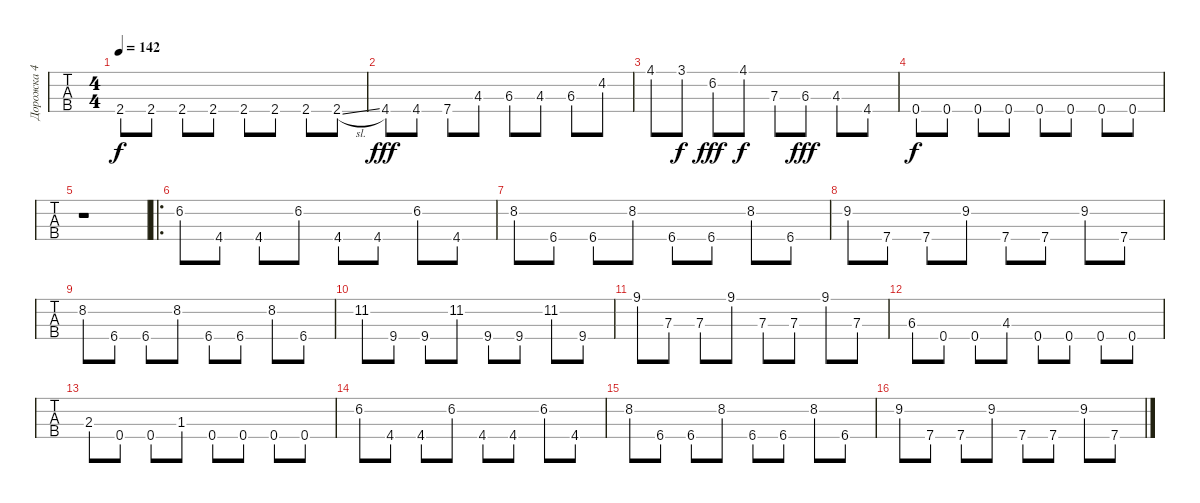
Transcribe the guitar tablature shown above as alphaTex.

\track ("Дорожка 4" "Дорожка 4") {instrument electricbassfinger}
\staff {tabs}
\tuning (G2 D2 A1 E1) {hide}
\ts (4 4)
\tempo 142
\clef f4
\ks c
2.4.8{dy f} 2.4.8 2.4.8 2.4.8 2.4.8 2.4.8 2.4.8 2.4{sl}.8 |
4.4.8{dy fff} 4.4.8 7.4.8 4.3.8 6.3.8 4.3.8 6.3.8 4.2.8 |
4.1.8 3.1.8{dy f} 6.2.8{dy fff} 4.1.8{dy f} 7.3.8 6.3.8{dy fff} 4.3.8 4.4.8 |
0.4.8{dy f} 0.4.8 0.4.8 0.4.8 0.4.8 0.4.8 0.4.8 0.4{st}.8 |
r.1 |
\ro
6.2.8 4.4.8 4.4.8 6.2.8 4.4.8 4.4.8 6.2.8 4.4.8 |
8.2.8 6.4.8 6.4.8 8.2.8 6.4.8 6.4.8 8.2.8 6.4.8 |
9.2.8 7.4.8 7.4.8 9.2.8 7.4.8 7.4.8 9.2.8 7.4.8 |
8.2.8 6.4.8 6.4.8 8.2.8 6.4.8 6.4.8 8.2.8 6.4.8 |
11.2.8 9.4.8 9.4.8 11.2.8 9.4.8 9.4.8 11.2.8 9.4.8 |
9.1.8 7.3.8 7.3.8 9.1.8 7.3.8 7.3.8 9.1.8 7.3.8 |
6.3.8 0.4.8 0.4.8 4.3.8 0.4.8 0.4.8 0.4.8 0.4.8 |
2.3.8 0.4.8 0.4.8 1.3.8 0.4.8 0.4.8 0.4.8 0.4.8 |
6.2.8 4.4.8 4.4.8 6.2.8 4.4.8 4.4.8 6.2.8 4.4.8 |
8.2.8 6.4.8 6.4.8 8.2.8 6.4.8 6.4.8 8.2.8 6.4.8 |
9.2.8 7.4.8 7.4.8 9.2.8 7.4.8 7.4.8 9.2.8 7.4.8
